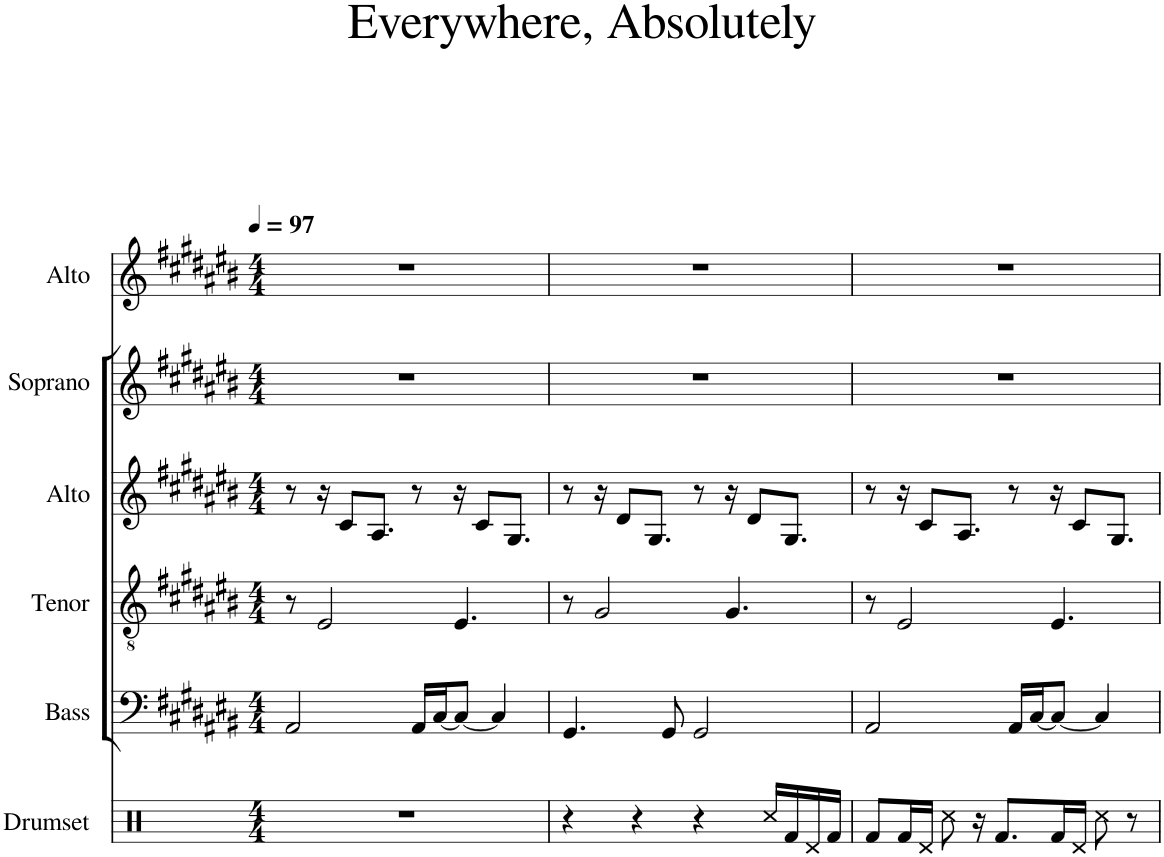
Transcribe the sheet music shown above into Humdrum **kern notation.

**kern	**kern	**kern	**kern	**kern	**kern
*part6	*part5	*part4	*part3	*part2	*part1
*staff6	*staff5	*staff4	*staff3	*staff2	*staff1
*I"Drumset	*I"Bass	*I"Tenor	*I"Alto	*I"Soprano	*I"Alto
*I'Drs.	*I'B.	*I'T.	*I'A.	*I'S.	*I'A.
*clefX	*clefF4	*clefGv2	*clefG2	*clefG2	*clefG2
*k[]	*k[f#c#g#d#a#e#b#]	*k[f#c#g#d#a#e#b#]	*k[f#c#g#d#a#e#b#]	*k[f#c#g#d#a#e#b#]	*k[f#c#g#d#a#e#b#]
*M4/4	*M4/4	*M4/4	*M4/4	*M4/4	*M4/4
*MM97	*MM97	*MM97	*MM97	*MM97	*MM97
=1	=1	=1	=1	=1	=1
1r	2AA#/	8r	8r	1r	1r
.	.	2E#/	16r	.	.
.	.	.	8c#/L	.	.
.	.	.	8.A#/J	.	.
.	16AA#/LL	.	8r	.	.
.	[16C#/J	.	.	.	.
.	8C#/J_	4.E#/	16r	.	.
.	.	.	8c#/L	.	.
.	4C#/]	.	.	.	.
.	.	.	8.G#/J	.	.
=2	=2	=2	=2	=2	=2
4r	4.GG#/	8r	8r	1r	1r
.	.	2G#/	16r	.	.
.	.	.	8d#/L	.	.
4r	.	.	.	.	.
.	.	.	8.G#/J	.	.
.	8GG#/	.	.	.	.
4r	2GG#/	.	8r	.	.
.	.	4.G#/	16r	.	.
.	.	.	8d#/L	.	.
16Rcc/LL	.	.	.	.	.
16Rf/	.	.	8.G#/J	.	.
16Rd/	.	.	.	.	.
16Rf/JJ	.	.	.	.	.
=3	=3	=3	=3	=3	=3
8Rf/L	2AA#/	8r	8r	1r	1r
16Rf/L	.	2E#/	16r	.	.
16Rd/JJ	.	.	8c#/L	.	.
8Rcc\	.	.	.	.	.
.	.	.	8.A#/J	.	.
16r	.	.	.	.	.
8.Rf/L	.	.	.	.	.
.	16AA#/LL	.	8r	.	.
.	[16C#/J	.	.	.	.
16Rf/L	8C#/J_	4.E#/	16r	.	.
16Rd/JJ	.	.	8c#/L	.	.
8Rcc\	4C#/]	.	.	.	.
.	.	.	8.G#/J	.	.
8r	.	.	.	.	.
=	=	=	=	=	=
*-	*-	*-	*-	*-	*-
